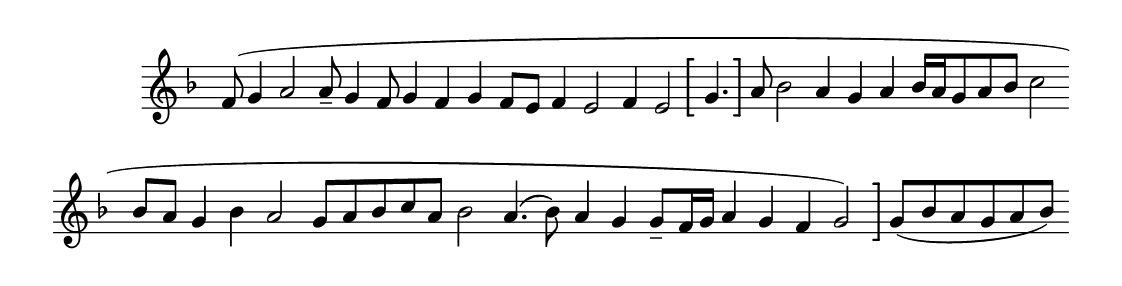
%% http://lsr.di.unimi.it/LSR/Item?id=377
%% see also http://lilypond.org/doc/v2.18/Documentation/notation/graphic

% The below, invented by Mats Bengtsson, creates left and right brackets vertically 
% spanning an entire staff. It is useful for offseting optional passages of music,
% as shown in the example

%%%%%%%%%%%%%%%%%%%%%%%%%%%%%%%%%%%%%%%%%%%%%%%%%%%%%%%%%%%%%%%%%%%%%%%%%%%%%%%%%%%%%%%%%%
% LSR workaround:
#(set! paper-alist (cons '("snippet" . (cons (* 190 mm) (* 50 mm))) paper-alist))
\paper {
  #(set-paper-size "snippet")
  indent = 15
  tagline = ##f
}

\markup\vspace #.5
%%%%%%%%%%%%%%%%%%%%%%%%%%%%%%%%%%%%%%%%%%%%%%%%%%%%%%%%%%%%%%%%%%%%%%%%%%%%%%%%%%%%%%%%%%

%here starts the snippet:

% The number next to "th" in (th 0.2) controls thickness of the brackets. 
#(define-markup-command (left-bracket layout props) ()
"Draw left hand bracket"
(let* ((th 0.2) ;; todo: take from GROB
	(width (* 2.5 th)) ;; todo: take from GROB
	(ext '(-2.8 . 2.8))) ;; todo: take line-count into account
	(ly:bracket Y ext th width)))

leftBracket = {
  \once\override BreathingSign.text = #(make-left-bracket-markup)
  \once\override BreathingSign.break-visibility = #end-of-line-invisible
  \once\override BreathingSign.Y-offset = ##f
  % Trick to print it after barlines and signatures:
  \once\override BreathingSign.break-align-symbol = #'custos
  \breathe 
}


#(define-markup-command (right-bracket layout props) ()
"Draw right hand bracket"
  (let* ((th .2);;todo: take from GROB
          (width (* 2.5 th)) ;; todo: take from GROB
          (ext '(-2.8 . 2.8))) ;; todo: take line-count into account
        (ly:bracket Y ext th (- width))))

rightBracket = {
  \once\override BreathingSign.text = #(make-right-bracket-markup)
  \once\override BreathingSign.Y-offset = ##f
  \breathe
}

%example of use:
\score { 
  \relative c'{ 
    \set Score.timing=##f \key f \major
    f8( g4 a2 a8-- g4 f8 g4 f g f8[ e] f4 e2 f4 e2  
    \leftBracket 
    g4. 
    \rightBracket 
    a8 bes2 a4 g a bes16[ a g8 a bes] c2 
    \bar""
    \break  
    bes8[ a] g4 bes a2 g8[ a bes c a] bes2 a4.\( bes8\) a4 g g8_-[ f16 g] a4 g f g2) 
    \rightBracket 
    g8([ bes a g a bes]) 
  }
  \layout{ 
    \context{ 
      \Staff 
      \remove "Time_signature_engraver" 
    } 
  }
}